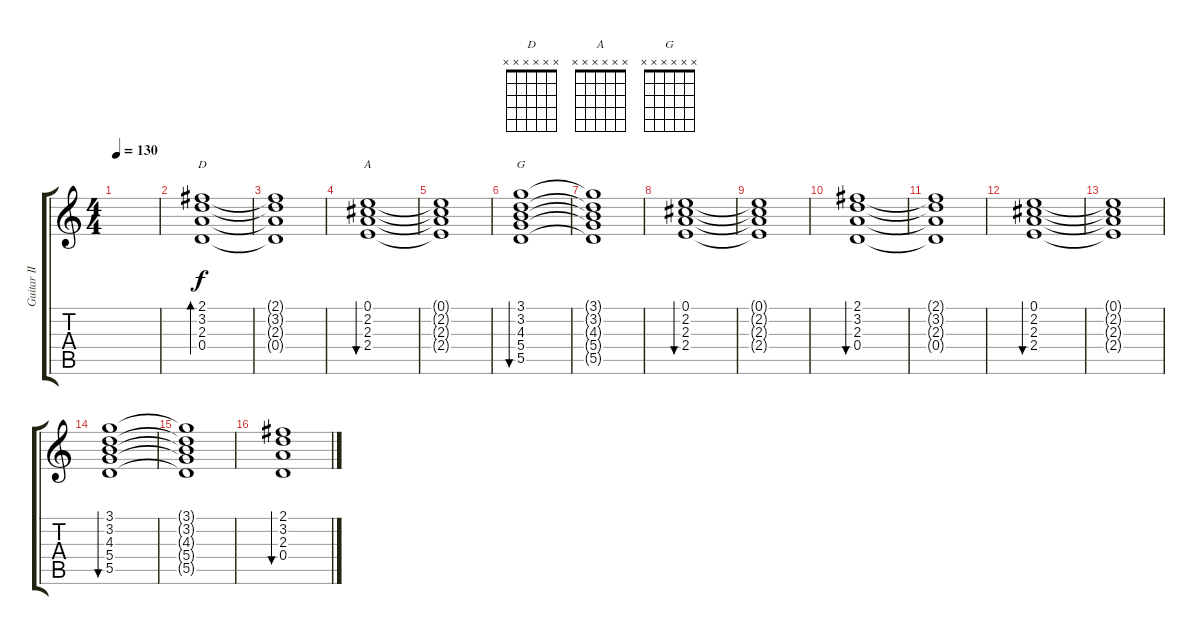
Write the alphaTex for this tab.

\track ("Guitar II" "Guitar II") {instrument acousticguitarsteel}
\staff {score tabs}
\tuning (E4 B3 G3 D3 A2 E2) {hide}
\chord ("D" x x x x x x)
\chord ("A" x x x x x x)
\chord ("G" x x x x x x)
\ts (4 4)
\tempo 130
\clef g2
\ks c
|
(2.1 3.2 2.3 0.4).1{bd 120 ch "D"} |
(2.1{t} 3.2{t} 2.3{t} 0.4{t}).1 |
(0.1 2.2 2.3 2.4).1{bu 240 ch "A"} |
(0.1{t} 2.2{t} 2.3{t} 2.4{t}).1 |
(3.1 3.2 4.3 5.4 5.5).1{bu 240 ch "G"} |
(3.1{t} 3.2{t} 4.3{t} 5.4{t} 5.5{t}).1 |
(0.1 2.2 2.3 2.4).1{bu 240} |
(0.1{t} 2.2{t} 2.3{t} 2.4{t}).1 |
(2.1 3.2 2.3 0.4).1{bu 240} |
(2.1{t} 3.2{t} 2.3{t} 0.4{t}).1 |
(0.1 2.2 2.3 2.4).1{bu 240} |
(0.1{t} 2.2{t} 2.3{t} 2.4{t}).1 |
(3.1 3.2 4.3 5.4 5.5).1{bu 240} |
(3.1{t} 3.2{t} 4.3{t} 5.4{t} 5.5{t}).1 |
(2.1 3.2 2.3 0.4).1{bu 240}
